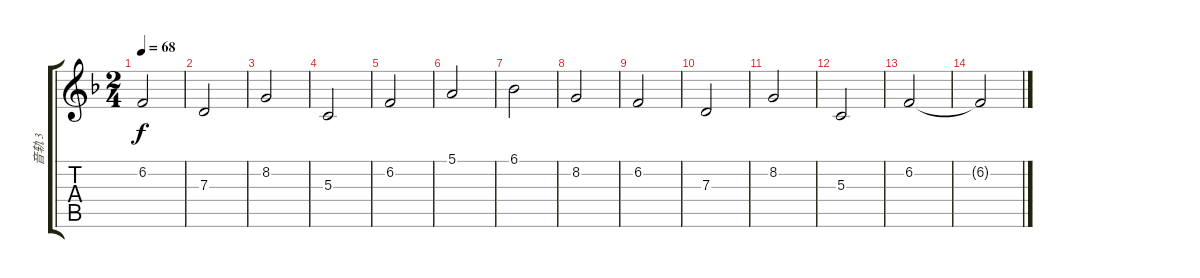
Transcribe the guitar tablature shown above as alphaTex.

\track ("音轨 3" "音轨 3") {instrument harmonica}
\staff {score tabs}
\tuning (E4 B3 G3 D3 A2 E2) {hide}
\ts (2 4)
\tempo 68
\clef g2
\ks f
6.2.2{dy f} |
7.3.2 |
8.2.2 |
5.3.2 |
6.2.2 |
5.1.2 |
6.1.2 |
8.2.2 |
6.2.2 |
7.3.2 |
8.2.2 |
5.3.2 |
6.2.2 |
6.2{t}.2
